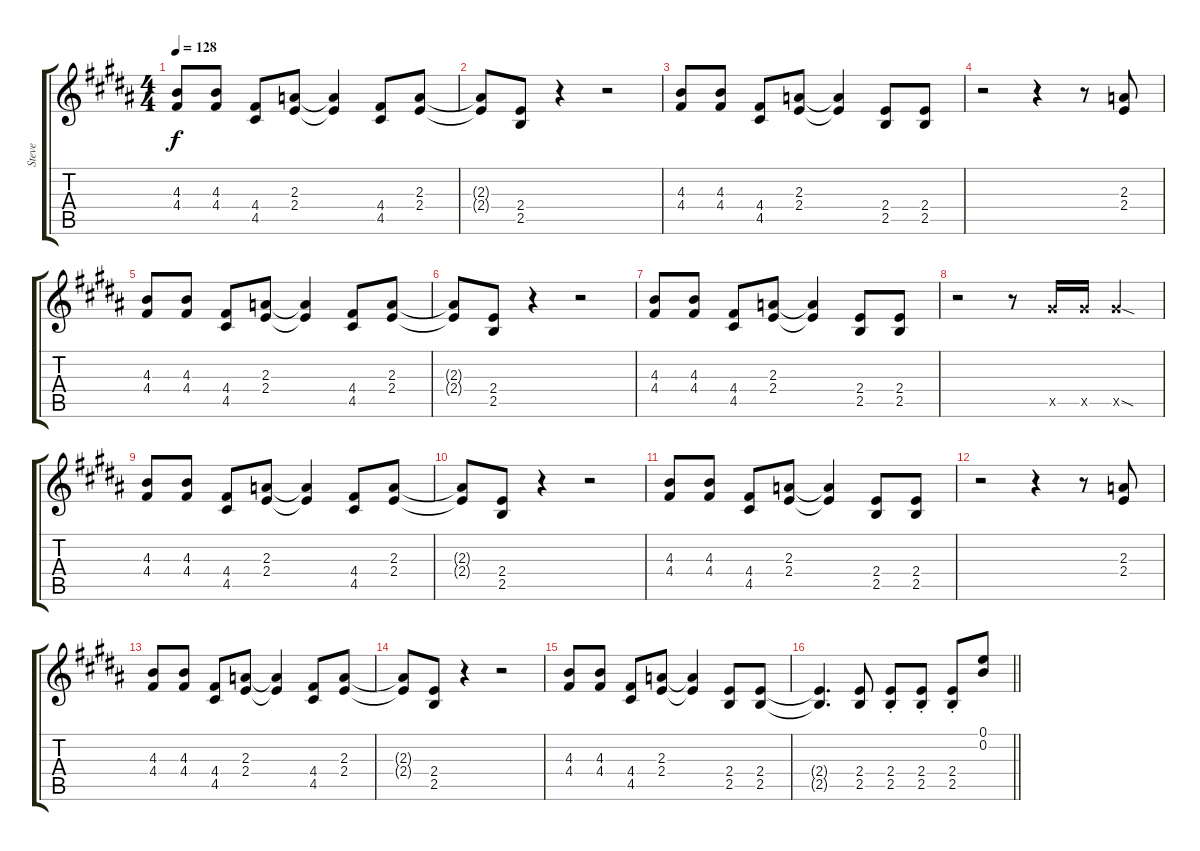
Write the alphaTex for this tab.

\track ("Steve" "Steve") {instrument distortionguitar}
\staff {score tabs}
\tuning (E4 B3 G3 D3 A2 E2) {hide}
\ts (4 4)
\tempo 128
\clef g2
\ks b
(4.3 4.4).8{dy f} (4.3 4.4).8 (4.4 4.5).8 (2.3 2.4).8 (2.3{t} 2.4{t}).4 (4.4 4.5).8 (2.3 2.4).8 |
(2.3{t} 2.4{t}).8 (2.4 2.5).8 r.4 r.2 |
(4.3 4.4).8 (4.3 4.4).8 (4.4 4.5).8 (2.3 2.4).8 (2.3{t} 2.4{t}).4 (2.4 2.5).8 (2.4 2.5).8 |
r.2 r.4 r.8 (2.3 2.4).8 |
(4.3 4.4).8 (4.3 4.4).8 (4.4 4.5).8 (2.3 2.4).8 (2.3{t} 2.4{t}).4 (4.4 4.5).8 (2.3 2.4).8 |
(2.3{t} 2.4{t}).8 (2.4 2.5).8 r.4 r.2 |
(4.3 4.4).8 (4.3 4.4).8 (4.4 4.5).8 (2.3 2.4).8 (2.3{t} 2.4{t}).4 (2.4 2.5).8 (2.4 2.5).8 |
r.2 r.8 11.5{x}.16 11.5{x}.16 11.5{sod x}.4 |
(4.3 4.4).8 (4.3 4.4).8 (4.4 4.5).8 (2.3 2.4).8 (2.3{t} 2.4{t}).4 (4.4 4.5).8 (2.3 2.4).8 |
(2.3{t} 2.4{t}).8 (2.4 2.5).8 r.4 r.2 |
(4.3 4.4).8 (4.3 4.4).8 (4.4 4.5).8 (2.3 2.4).8 (2.3{t} 2.4{t}).4 (2.4 2.5).8 (2.4 2.5).8 |
r.2 r.4 r.8 (2.3 2.4).8 |
(4.3 4.4).8 (4.3 4.4).8 (4.4 4.5).8 (2.3 2.4).8 (2.3{t} 2.4{t}).4 (4.4 4.5).8 (2.3 2.4).8 |
(2.3{t} 2.4{t}).8 (2.4 2.5).8 r.4 r.2 |
(4.3 4.4).8 (4.3 4.4).8 (4.4 4.5).8 (2.3 2.4).8 (2.3{t} 2.4{t}).4 (2.4 2.5).8 (2.4 2.5).8 |
\barLineRight lightlight
(2.4{t} 2.5{t}).4{d} (2.4 2.5).8 (2.4{st} 2.5{st}).8 (2.4{st} 2.5{st}).8 (2.4{st} 2.5{st}).8 (0.1 0.2).8
